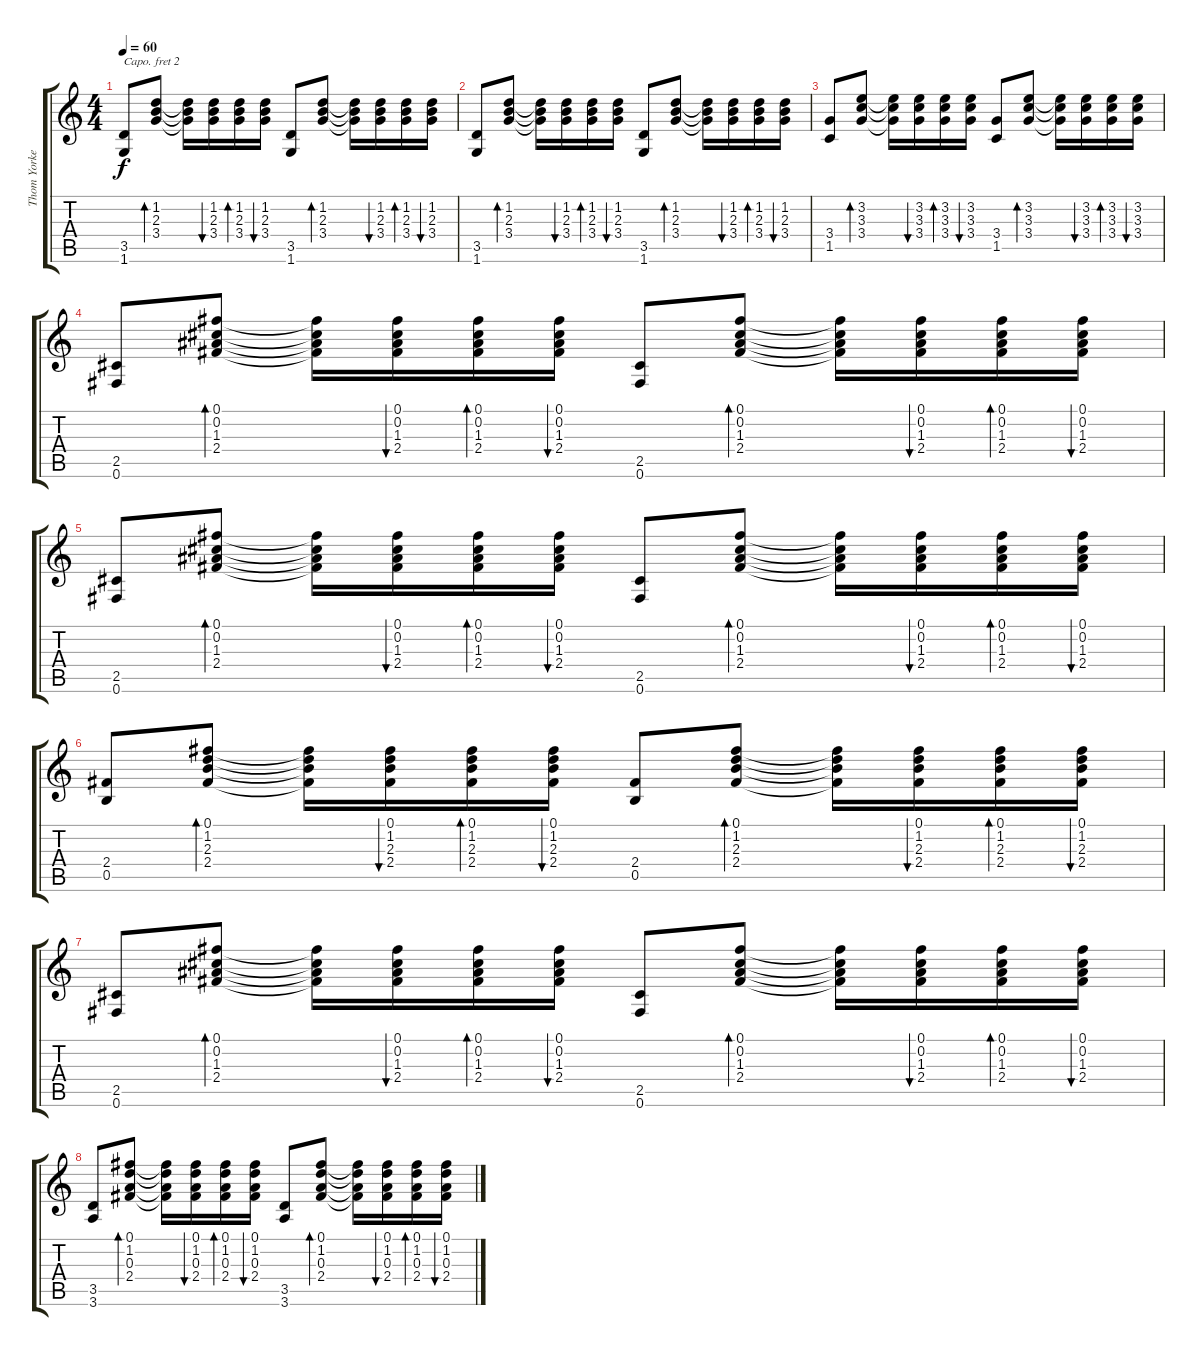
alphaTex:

\track ("Thom Yorke" "Thom Yorke") {instrument acousticguitarsteel}
\staff {score tabs}
\capo 2
\tuning (E4 B3 G3 D3 A2 E2) {hide}
\ts (4 4)
\tempo 60
\clef g2
\ks c
(3.5 1.6).8{dy f} (1.2 2.3 3.4).8{bd 60} (1.2{t} 2.3{t} 3.4{t}).16 (1.2 2.3 3.4).16{bu 60} (1.2 2.3 3.4).16{bd 60} (1.2 2.3 3.4).16{bu 60} (3.5 1.6).8 (1.2 2.3 3.4).8{bd 60} (1.2{t} 2.3{t} 3.4{t}).16 (1.2 2.3 3.4).16{bu 60} (1.2 2.3 3.4).16{bd 60} (1.2 2.3 3.4).16{bu 60} |
(3.5 1.6).8 (1.2 2.3 3.4).8{bd 60} (1.2{t} 2.3{t} 3.4{t}).16 (1.2 2.3 3.4).16{bu 60} (1.2 2.3 3.4).16{bd 60} (1.2 2.3 3.4).16{bu 60} (3.5 1.6).8 (1.2 2.3 3.4).8{bd 60} (1.2{t} 2.3{t} 3.4{t}).16 (1.2 2.3 3.4).16{bu 60} (1.2 2.3 3.4).16{bd 60} (1.2 2.3 3.4).16{bu 60} |
(3.4 1.5).8 (3.2 3.3 3.4).8{bd 60} (3.2{t} 3.3{t} 3.4{t}).16 (3.2 3.3 3.4).16{bu 60} (3.2 3.3 3.4).16{bd 60} (3.2 3.3 3.4).16{bu 60} (3.4 1.5).8 (3.2 3.3 3.4).8{bd 60} (3.2{t} 3.3{t} 3.4{t}).16 (3.2 3.3 3.4).16{bu 60} (3.2 3.3 3.4).16{bd 60} (3.2 3.3 3.4).16{bu 60} |
(2.5 0.6).8 (0.1 0.2 1.3 2.4).8{bd 60} (0.1{t} 0.2{t} 1.3{t} 2.4{t}).16 (0.1 0.2 1.3 2.4).16{bu 60} (0.1 0.2 1.3 2.4).16{bd 60} (0.1 0.2 1.3 2.4).16{bu 60} (2.5 0.6).8 (0.1 0.2 1.3 2.4).8{bd 60} (0.1{t} 0.2{t} 1.3{t} 2.4{t}).16 (0.1 0.2 1.3 2.4).16{bu 60} (0.1 0.2 1.3 2.4).16{bd 60} (0.1 0.2 1.3 2.4).16{bu 60} |
(2.5 0.6).8 (0.1 0.2 1.3 2.4).8{bd 60} (0.1{t} 0.2{t} 1.3{t} 2.4{t}).16 (0.1 0.2 1.3 2.4).16{bu 60} (0.1 0.2 1.3 2.4).16{bd 60} (0.1 0.2 1.3 2.4).16{bu 60} (2.5 0.6).8 (0.1 0.2 1.3 2.4).8{bd 60} (0.1{t} 0.2{t} 1.3{t} 2.4{t}).16 (0.1 0.2 1.3 2.4).16{bu 60} (0.1 0.2 1.3 2.4).16{bd 60} (0.1 0.2 1.3 2.4).16{bu 60} |
(2.4 0.5).8 (0.1 1.2 2.3 2.4).8{bd 60} (0.1{t} 1.2{t} 2.3{t} 2.4{t}).16 (0.1 1.2 2.3 2.4).16{bu 60} (0.1 1.2 2.3 2.4).16{bd 60} (0.1 1.2 2.3 2.4).16{bu 60} (2.4 0.5).8 (0.1 1.2 2.3 2.4).8{bd 60} (0.1{t} 1.2{t} 2.3{t} 2.4{t}).16 (0.1 1.2 2.3 2.4).16{bu 60} (0.1 1.2 2.3 2.4).16{bd 60} (0.1 1.2 2.3 2.4).16{bu 60} |
(2.5 0.6).8 (0.1 0.2 1.3 2.4).8{bd 60} (0.1{t} 0.2{t} 1.3{t} 2.4{t}).16 (0.1 0.2 1.3 2.4).16{bu 60} (0.1 0.2 1.3 2.4).16{bd 60} (0.1 0.2 1.3 2.4).16{bu 60} (2.5 0.6).8 (0.1 0.2 1.3 2.4).8{bd 60} (0.1{t} 0.2{t} 1.3{t} 2.4{t}).16 (0.1 0.2 1.3 2.4).16{bu 60} (0.1 0.2 1.3 2.4).16{bd 60} (0.1 0.2 1.3 2.4).16{bu 60} |
(3.5 3.6).8 (0.1 1.2 0.3 2.4).8{bd 60} (0.1{t} 1.2{t} 0.3{t} 2.4{t}).16 (0.1 1.2 0.3 2.4).16{bu 60} (0.1 1.2 0.3 2.4).16{bd 60} (0.1 1.2 0.3 2.4).16{bu 60} (3.5 3.6).8 (0.1 1.2 0.3 2.4).8{bd 60} (0.1{t} 1.2{t} 0.3{t} 2.4{t}).16 (0.1 1.2 0.3 2.4).16{bu 60} (0.1 1.2 0.3 2.4).16{bd 60} (0.1 1.2 0.3 2.4).16{bu 60}
